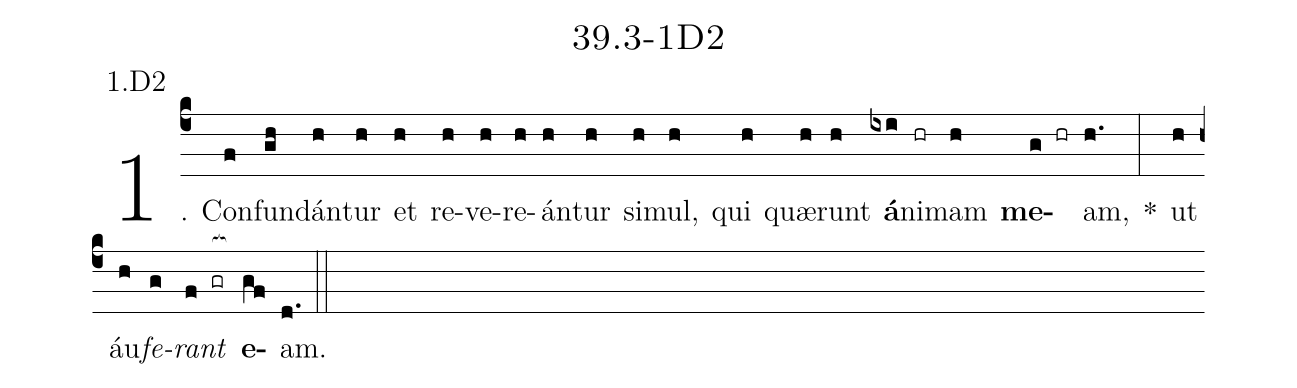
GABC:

name: 39.3-1D2;
annotation: 1.D2;
%%
(c4)1. Con(f)fun(gh)dán(h)tur(h) et(h) re(h)ve(h)re(h)án(h)tur(h) si(h)mul,(h) qui(h) quæ(h)runt(h) <b>á</b>(ixi)ni(hr)mam(h) <b>me</b>(g hr)am,(h.) *(:) ut(h) áu(h)<i>fe</i>(g)<i>rant</i>(f gr[ocb:1{]) <b>e</b>(gf[ocb:0}])am.(d.) (::)


%E(h) u(h) o(g) u(f) a(gf) e.(d.) (::)
